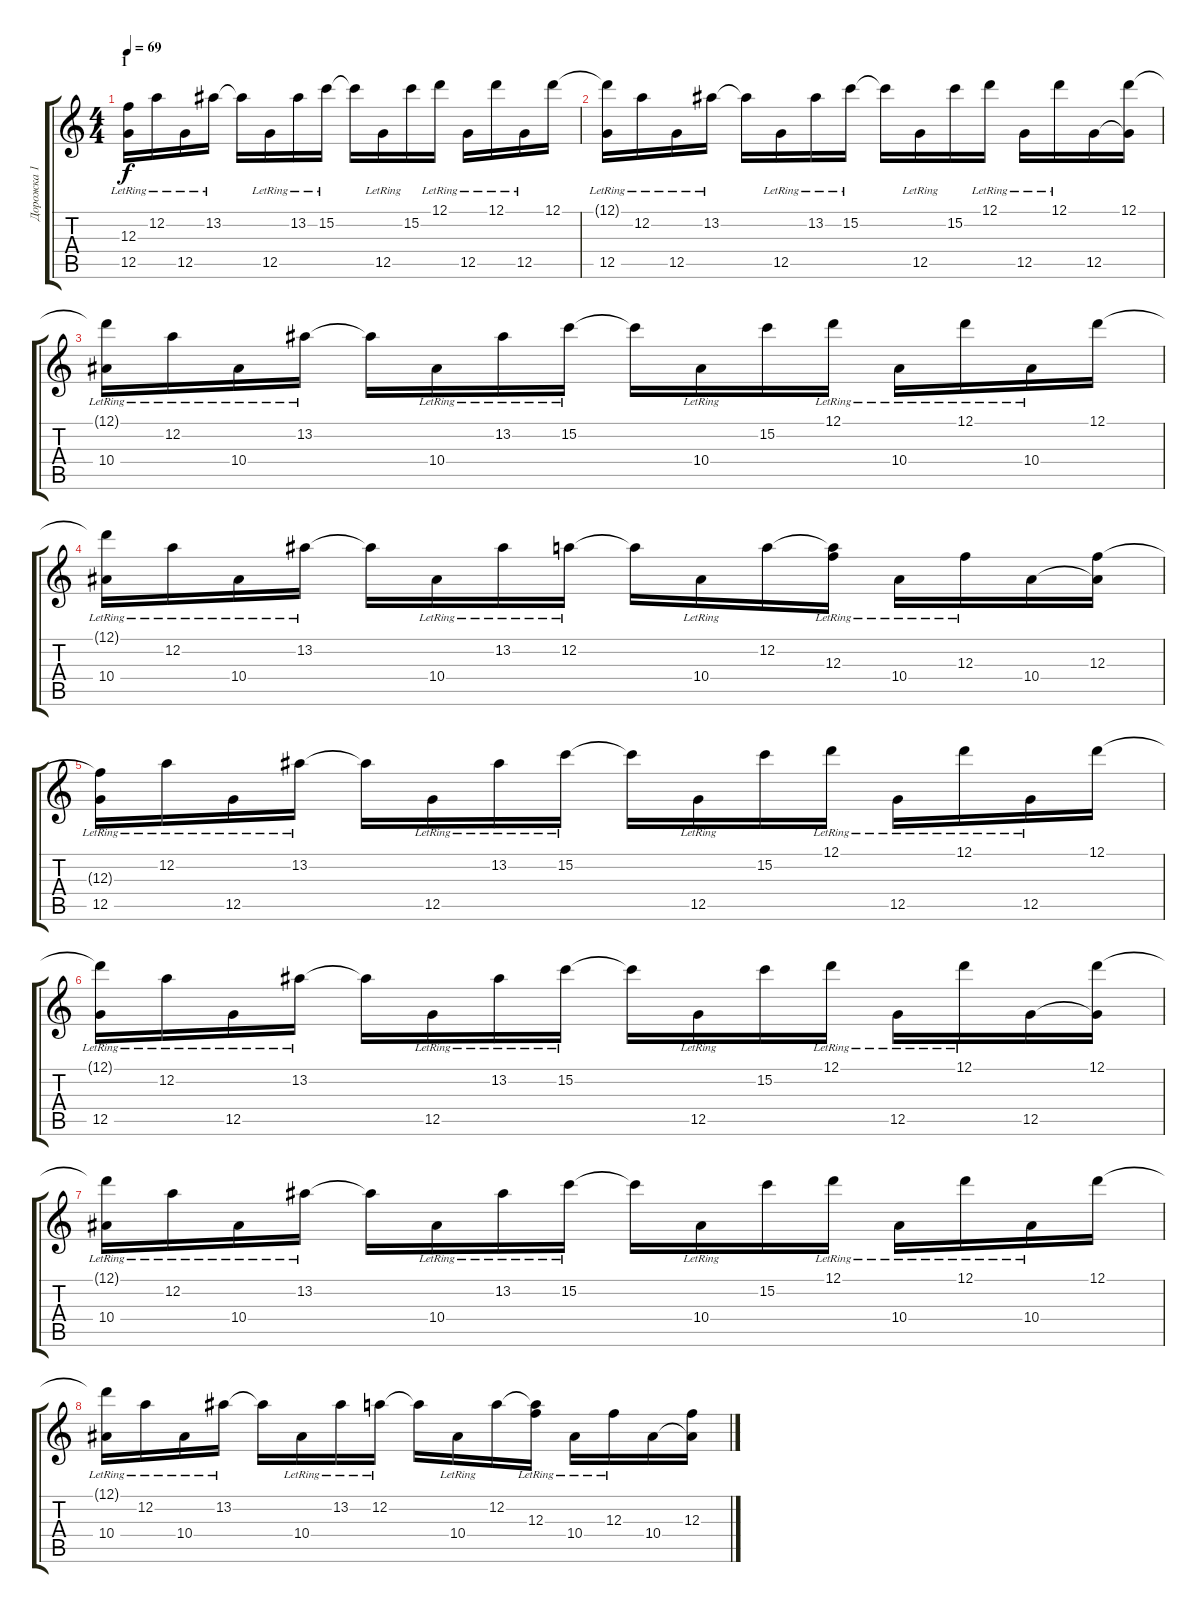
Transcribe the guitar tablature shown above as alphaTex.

\track ("Дорожка 1" "Дорожка 1") {instrument electricguitarjazz}
\staff {score tabs}
\tuning (D4 A3 F3 C3 G2 C2) {hide}
\ts (4 4)
\section ("" "1")
\tempo 69
\clef g2
\ks c
(12.3{t} 12.5{lr}).16{dy f} 12.2{lr}.16 12.5{lr}.16 13.2{lr}.16 13.2{t}.16 12.5{lr}.16 13.2{lr}.16 15.2{lr}.16 15.2{t}.16 12.5{lr}.16 15.2.16 12.1{lr}.16 12.5{lr}.16 12.1{lr}.16 12.5{lr}.16 12.1.16 |
(12.1{t} 12.5{lr}).16 12.2{lr}.16 12.5{lr}.16 13.2{lr}.16 13.2{t}.16 12.5{lr}.16 13.2{lr}.16 15.2{lr}.16 15.2{t}.16 12.5{lr}.16 15.2.16 12.1{lr}.16 12.5{lr}.16 12.1{lr}.16 12.5.16 (12.1 12.5{t}).16 |
(12.1{t} 10.4{lr}).16 12.2{lr}.16 10.4{lr}.16 13.2{lr}.16 13.2{t}.16 10.4{lr}.16 13.2{lr}.16 15.2{lr}.16 15.2{t}.16 10.4{lr}.16 15.2.16 12.1{lr}.16 10.4{lr}.16 12.1{lr}.16 10.4{lr}.16 12.1.16 |
(12.1{t} 10.4{lr}).16 12.2{lr}.16 10.4{lr}.16 13.2{lr}.16 13.2{t}.16 10.4{lr}.16 13.2{lr}.16 12.2{lr}.16 12.2{t}.16 10.4{lr}.16 12.2.16 (12.2{t} 12.3{lr}).16 10.4{lr}.16 12.3{lr}.16 10.4.16 (12.3 10.4{t}).16 |
(12.3{t} 12.5{lr}).16 12.2{lr}.16 12.5{lr}.16 13.2{lr}.16 13.2{t}.16 12.5{lr}.16 13.2{lr}.16 15.2{lr}.16 15.2{t}.16 12.5{lr}.16 15.2.16 12.1{lr}.16 12.5{lr}.16 12.1{lr}.16 12.5{lr}.16 12.1.16 |
(12.1{t} 12.5{lr}).16 12.2{lr}.16 12.5{lr}.16 13.2{lr}.16 13.2{t}.16 12.5{lr}.16 13.2{lr}.16 15.2{lr}.16 15.2{t}.16 12.5{lr}.16 15.2.16 12.1{lr}.16 12.5{lr}.16 12.1{lr}.16 12.5.16 (12.1 12.5{t}).16 |
(12.1{t} 10.4{lr}).16 12.2{lr}.16 10.4{lr}.16 13.2{lr}.16 13.2{t}.16 10.4{lr}.16 13.2{lr}.16 15.2{lr}.16 15.2{t}.16 10.4{lr}.16 15.2.16 12.1{lr}.16 10.4{lr}.16 12.1{lr}.16 10.4{lr}.16 12.1.16 |
(12.1{t} 10.4{lr}).16 12.2{lr}.16 10.4{lr}.16 13.2{lr}.16 13.2{t}.16 10.4{lr}.16 13.2{lr}.16 12.2{lr}.16 12.2{t}.16 10.4{lr}.16 12.2.16 (12.2{t} 12.3{lr}).16 10.4{lr}.16 12.3{lr}.16 10.4.16 (12.3 10.4{t}).16
